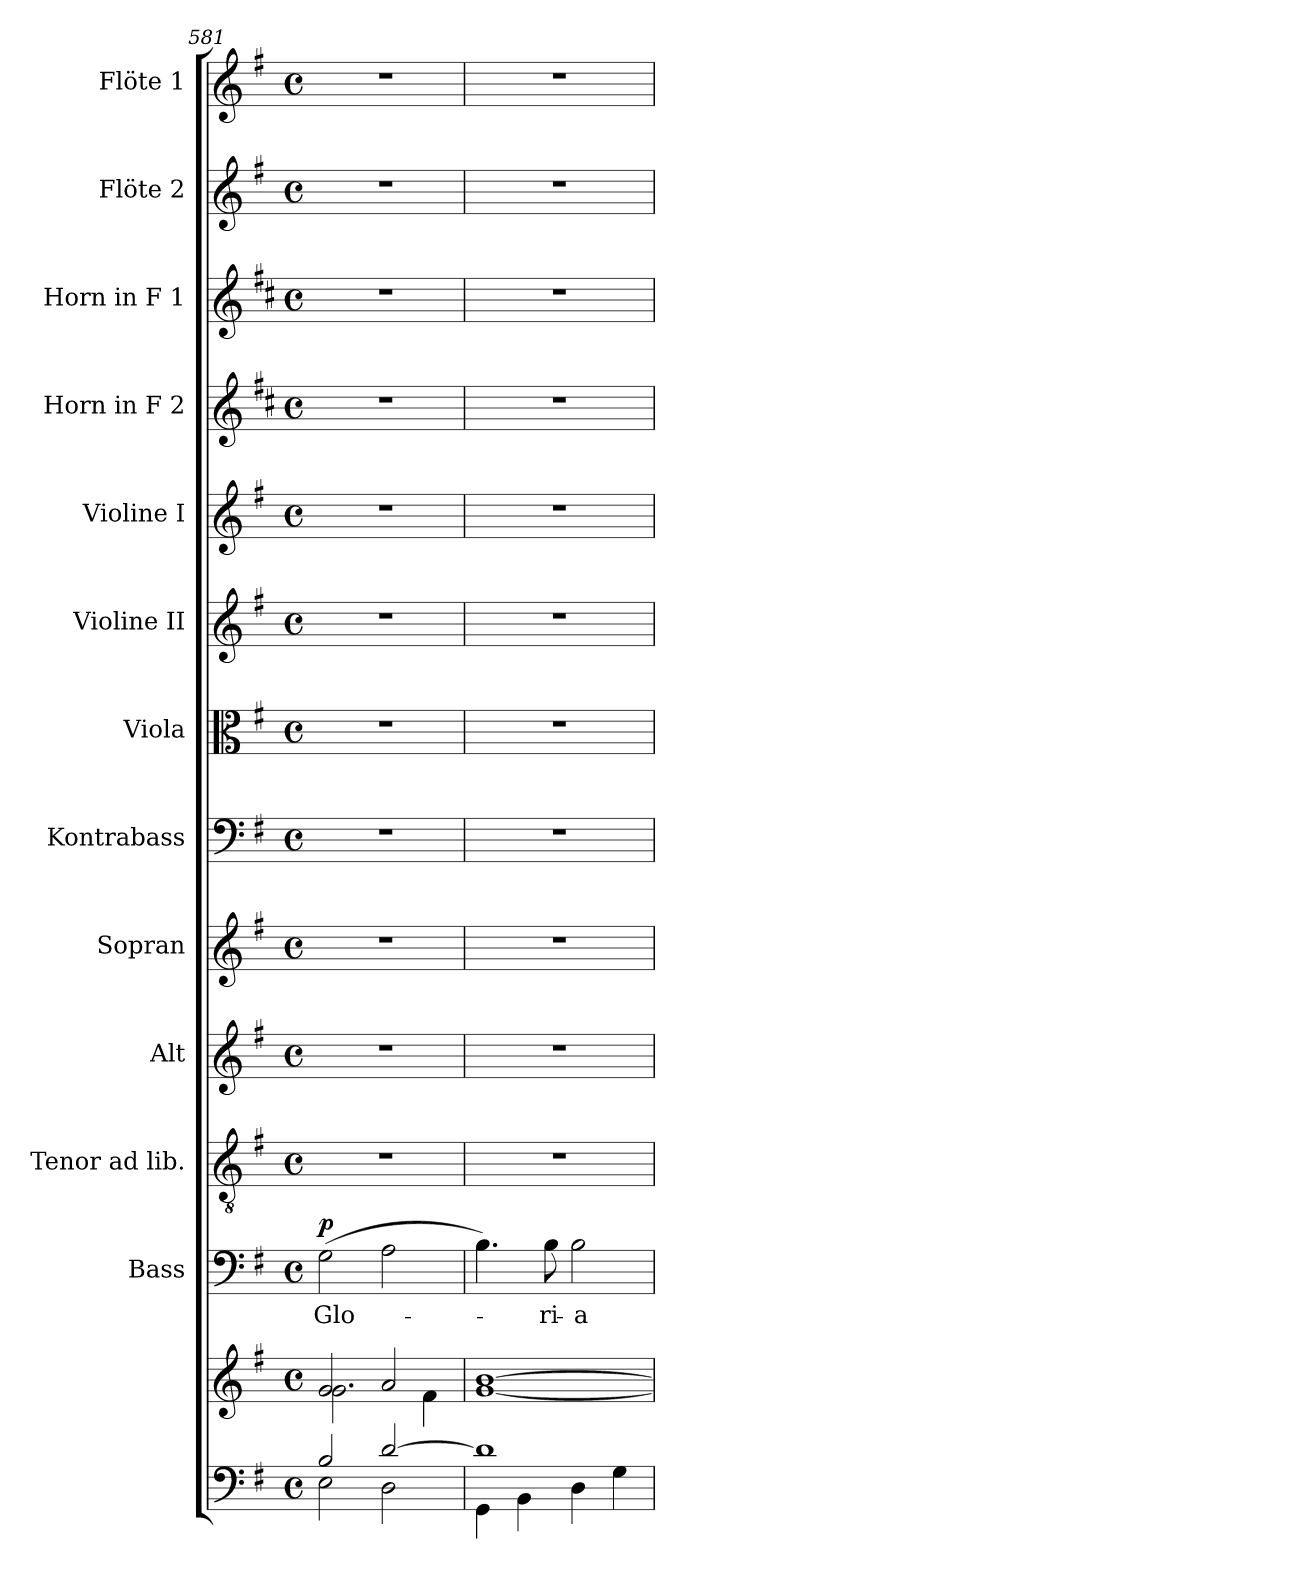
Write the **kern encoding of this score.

**kern	**kern	**kern	**text	**dynam	**kern	**kern	**kern	**kern	**kern	**kern	**kern	**kern	**kern	**kern	**kern
*part13	*part13	*part12	*part12	*part12	*part11	*part10	*part9	*part8	*part7	*part6	*part5	*part4	*part3	*part2	*part1
*staff14	*staff13	*staff12	*staff12	*staff12	*staff11	*staff10	*staff9	*staff8	*staff7	*staff6	*staff5	*staff4	*staff3	*staff2	*staff1
*	*	*I"Bass	*	*	*I"Tenor ad lib.	*I"Alt	*I"Sopran	*I"Kontrabass	*I"Viola	*I"Violine II	*I"Violine I	*I"Horn in F 2	*I"Horn in F 1	*I"Flöte 2	*I"Flöte 1
*	*	*I'B.	*	*	*I'T.	*I'A.	*I'S.	*I'Kb.	*I'Vla.	*I'Vl. II	*I'Vl. I	*	*	*I'Fl. 2	*I'Fl. 1
*clefF4	*clefG2	*clefF4	*	*	*clefGv2	*clefG2	*clefG2	*clefF4	*clefC3	*clefG2	*clefG2	*clefG2	*clefG2	*clefG2	*clefG2
*	*	*	*	*	*	*	*	*ITrd7c12	*	*	*	*ITrd4c7	*ITrd4c7	*	*
*k[f#]	*k[f#]	*k[f#]	*	*	*k[f#]	*k[f#]	*k[f#]	*k[f#]	*k[f#]	*k[f#]	*k[f#]	*k[f#]	*k[f#]	*k[f#]	*k[f#]
*G:	*G:	*G:	*	*	*G:	*G:	*G:	*G:	*G:	*G:	*G:	*G:	*G:	*G:	*G:
*M4/4	*M4/4	*M4/4	*	*	*M4/4	*M4/4	*M4/4	*M4/4	*M4/4	*M4/4	*M4/4	*M4/4	*M4/4	*M4/4	*M4/4
*met(c)	*met(c)	*met(c)	*	*	*met(c)	*met(c)	*met(c)	*met(c)	*met(c)	*met(c)	*met(c)	*met(c)	*met(c)	*met(c)	*met(c)
=581	=581	=581	=581	=581	=581	=581	=581	=581	=581	=581	=581	=581	=581	=581	=581
*^	*^	*	*	*	*	*	*	*	*	*	*	*	*	*	*
!	!	!	!	!	!LO:LY:b	!LO:DY:a	!	!	!	!	!	!	!	!	!	!	!
2B/	2E\	2g/	2.g\	(>2G\	Glo-	p	1r	1r	1r	1r	1r	1r	1r	1r	1r	1r	1r
[>2d/	2D\	2a/	.	2A\	.	.	.	.	.	.	.	.	.	.	.	.	.
.	.	.	4f#\	.	.	.	.	.	.	.	.	.	.	.	.	.	.
=582	=582	=582	=582	=582	=582	=582	=582	=582	=582	=582	=582	=582	=582	=582	=582	=582	=582
1d]	4GG\	[>1b	[<1g	4.B\)	.	.	1r	1r	1r	1r	1r	1r	1r	1r	1r	1r	1r
.	4BB\	.	.	.	.	.	.	.	.	.	.	.	.	.	.	.	.
!	!	!	!	!	!LO:LY:b	!	!	!	!	!	!	!	!	!	!	!	!
.	.	.	.	8B\	-ri-	.	.	.	.	.	.	.	.	.	.	.	.
!	!	!	!	!	!LO:LY:b	!	!	!	!	!	!	!	!	!	!	!	!
.	4D\	.	.	2B\	-a	.	.	.	.	.	.	.	.	.	.	.	.
.	4G\	.	.	.	.	.	.	.	.	.	.	.	.	.	.	.	.
*v	*v	*	*	*	*	*	*	*	*	*	*	*	*	*	*	*	*
*	*v	*v	*	*	*	*	*	*	*	*	*	*	*	*	*	*
=	=	=	=	=	=	=	=	=	=	=	=	=	=	=	=
*-	*-	*-	*-	*-	*-	*-	*-	*-	*-	*-	*-	*-	*-	*-	*-
